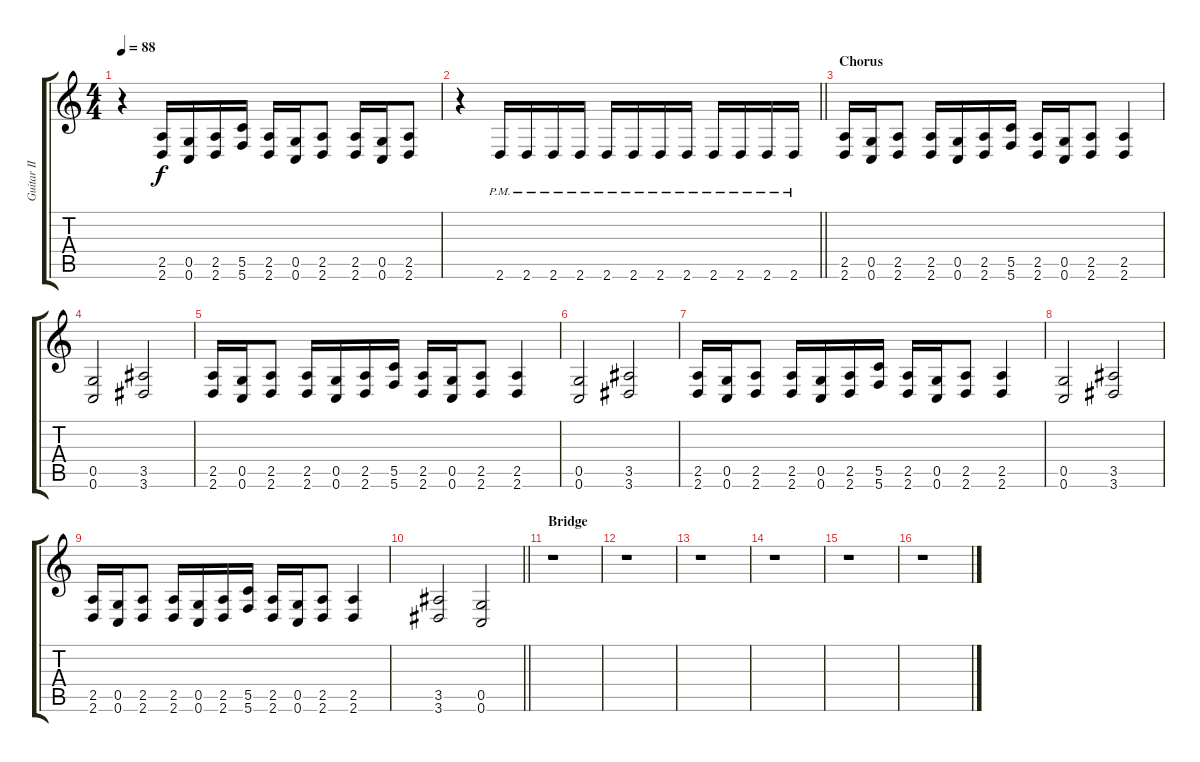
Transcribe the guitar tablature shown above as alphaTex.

\track ("Guitar II" "Guitar II") {instrument overdrivenguitar}
\staff {score tabs}
\tuning (D4 A3 F3 C3 G2 C2) {hide}
\ts (4 4)
\tempo 88
\clef g2
\ks c
r.4{dy f} (2.5 2.6).16 (0.5 0.6).16 (2.5 2.6).16 (5.5 5.6).16 (2.5 2.6).16 (0.5 0.6).16 (2.5 2.6).8 (2.5 2.6).16 (0.5 0.6).16 (2.5 2.6).8 |
\barLineRight lightlight
r.4 2.6{pm}.16 2.6{pm}.16 2.6{pm}.16 2.6{pm}.16 2.6{pm}.16 2.6{pm}.16 2.6{pm}.16 2.6{pm}.16 2.6{pm}.16 2.6{pm}.16 2.6{pm}.16 2.6{pm}.16 |
\section ("" "Chorus")
(2.5 2.6).16 (0.5 0.6).16 (2.5 2.6).8 (2.5 2.6).16 (0.5 0.6).16 (2.5 2.6).16 (5.5 5.6).16 (2.5 2.6).16 (0.5 0.6).16 (2.5 2.6).8 (2.5 2.6).4 |
(0.5 0.6).2 (3.5 3.6).2 |
(2.5 2.6).16 (0.5 0.6).16 (2.5 2.6).8 (2.5 2.6).16 (0.5 0.6).16 (2.5 2.6).16 (5.5 5.6).16 (2.5 2.6).16 (0.5 0.6).16 (2.5 2.6).8 (2.5 2.6).4 |
(0.5 0.6).2 (3.5 3.6).2 |
(2.5 2.6).16 (0.5 0.6).16 (2.5 2.6).8 (2.5 2.6).16 (0.5 0.6).16 (2.5 2.6).16 (5.5 5.6).16 (2.5 2.6).16 (0.5 0.6).16 (2.5 2.6).8 (2.5 2.6).4 |
(0.5 0.6).2 (3.5 3.6).2 |
(2.5 2.6).16 (0.5 0.6).16 (2.5 2.6).8 (2.5 2.6).16 (0.5 0.6).16 (2.5 2.6).16 (5.5 5.6).16 (2.5 2.6).16 (0.5 0.6).16 (2.5 2.6).8 (2.5 2.6).4 |
\barLineRight lightlight
(3.5 3.6).2 (0.5 0.6).2 |
\section ("" "Bridge")
r.1 |
r.1 |
r.1 |
r.1 |
r.1 |
r.1
